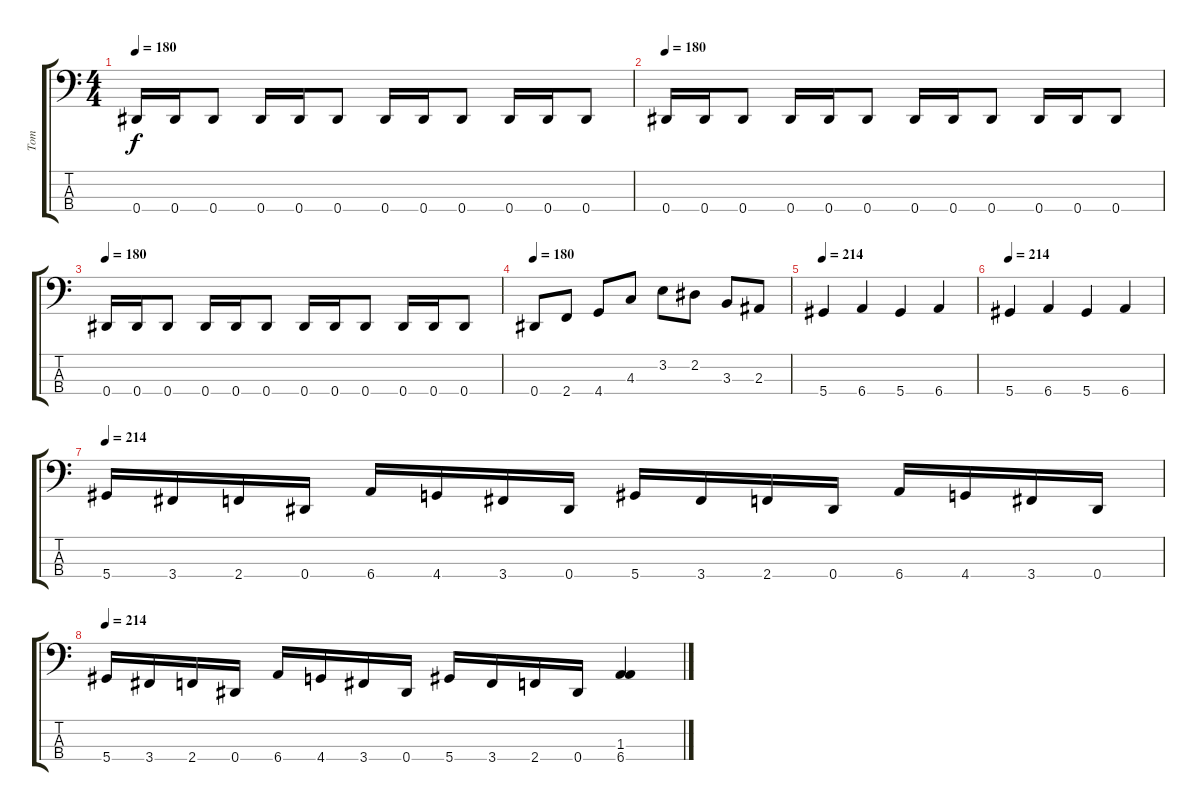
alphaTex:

\track ("Tom" "Tom") {instrument electricbasspick}
\staff {score tabs}
\tuning (Gb2 Db2 Ab1 Eb1) {hide}
\ts (4 4)
\tempo 180
\clef f4
\ks c
0.4.16{dy f} 0.4.16 0.4.8 0.4.16 0.4.16 0.4.8 0.4.16 0.4.16 0.4.8 0.4.16 0.4.16 0.4.8 |
\tempo 180
0.4.16 0.4.16 0.4.8 0.4.16 0.4.16 0.4.8 0.4.16 0.4.16 0.4.8 0.4.16 0.4.16 0.4.8 |
\tempo 180
0.4.16 0.4.16 0.4.8 0.4.16 0.4.16 0.4.8 0.4.16 0.4.16 0.4.8 0.4.16 0.4.16 0.4.8 |
\tempo 180
0.4.8 2.4.8 4.4.8 4.3.8 3.2.8 2.2.8 3.3.8 2.3.8 |
\tempo 214
5.4.4 6.4.4 5.4.4 6.4.4 |
\tempo 214
5.4.4 6.4.4 5.4.4 6.4.4 |
\tempo 214
5.4.16 3.4.16 2.4.16 0.4.16 6.4.16 4.4.16 3.4.16 0.4.16 5.4.16 3.4.16 2.4.16 0.4.16 6.4.16 4.4.16 3.4.16 0.4.16 |
\tempo 214
5.4.16 3.4.16 2.4.16 0.4.16 6.4.16 4.4.16 3.4.16 0.4.16 5.4.16 3.4.16 2.4.16 0.4.16 (1.3 6.4).4
